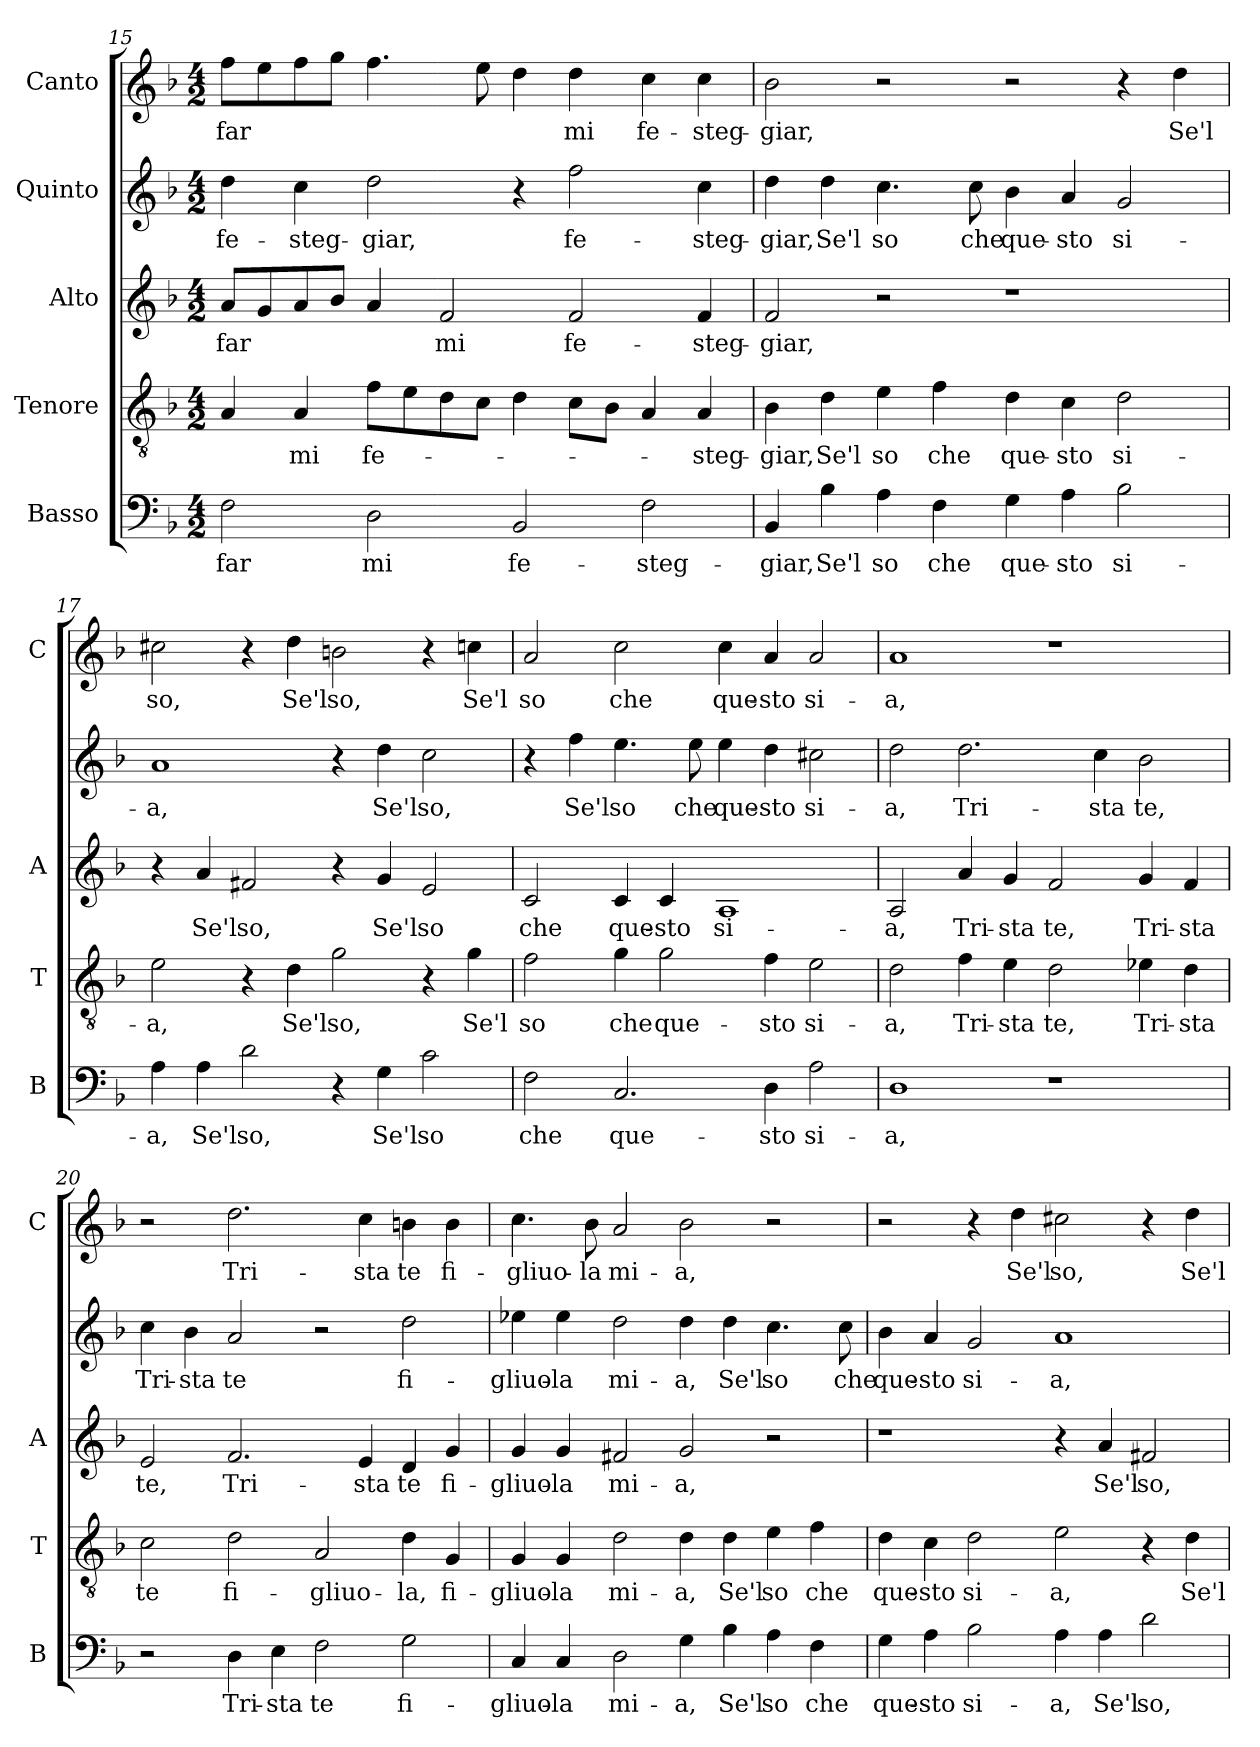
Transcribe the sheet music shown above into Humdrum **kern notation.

**kern	**text	**kern	**text	**kern	**text	**kern	**text	**kern	**text
*part5	*part5	*part4	*part4	*part3	*part3	*part2	*part2	*part1	*part1
*staff5	*staff5	*staff4	*staff4	*staff3	*staff3	*staff2	*staff2	*staff1	*staff1
*I"Basso	*	*I"Tenore	*	*I"Alto	*	*I"Quinto	*	*I"Canto	*
*I'B	*	*I'T	*	*I'A	*	*	*	*I'C	*
!!LO:LB:g=z
*clefF4	*	*clefGv2	*	*clefG2	*	*clefG2	*	*clefG2	*
*k[b-]	*	*k[b-]	*	*k[b-]	*	*k[b-]	*	*k[b-]	*
*F:	*	*F:	*	*F:	*	*F:	*	*F:	*
*M4/2	*	*M4/2	*	*M4/2	*	*M4/2	*	*M4/2	*
=15	=15	=15	=15	=15	=15	=15	=15	=15	=15
!	!LO:LY:b	!	!	!	!LO:LY:b	!	!LO:LY:b	!	!LO:LY:b
2F\	far	4A/	.	8a/L	far	4dd\	fe-	8ff\L	far
.	.	.	.	8g/	.	.	.	8ee\	.
!	!	!	!LO:LY:b	!	!	!	!LO:LY:b	!	!
.	.	4A/	mi	8a/	.	4cc\	-steg-	8ff\	.
.	.	.	.	8b-/J	.	.	.	8gg\J	.
!	!LO:LY:b	!	!LO:LY:b	!	!	!	!LO:LY:b	!	!
2D\	mi	8f\L	fe-	4a/	.	2dd\	-giar,	4.ff\	.
.	.	8e\	.	.	.	.	.	.	.
!	!	!	!	!	!LO:LY:b	!	!	!	!
.	.	8d\	.	2f/	mi	.	.	.	.
.	.	8c\J	.	.	.	.	.	8ee\	.
!	!LO:LY:b	!	!	!	!	!	!	!	!
2BB-/	fe-	4d\	.	.	.	4r	.	4dd\	.
!	!	!	!	!	!LO:LY:b	!	!LO:LY:b	!	!LO:LY:b
.	.	8c\L	.	2f/	fe-	2ff\	fe-	4dd\	mi
.	.	8B-\J	.	.	.	.	.	.	.
!	!LO:LY:b	!	!	!	!	!	!	!	!LO:LY:b
2F\	-steg-	4A/	.	.	.	.	.	4cc\	fe-
!	!	!	!LO:LY:b	!	!LO:LY:b	!	!LO:LY:b	!	!LO:LY:b
.	.	4A/	-steg-	4f/	-steg-	4cc\	-steg-	4cc\	-steg-
=16	=16	=16	=16	=16	=16	=16	=16	=16	=16
!	!LO:LY:b	!	!LO:LY:b	!	!LO:LY:b	!	!LO:LY:b	!	!LO:LY:b
4BB-/	-giar,	4B-\	-giar,	2f/	-giar,	4dd\	-giar,	2b-\	-giar,
!	!LO:LY:b	!	!LO:LY:b	!	!	!	!LO:LY:b	!	!
4B-\	Se'l	4d\	Se'l	.	.	4dd\	Se'l	.	.
!	!LO:LY:b	!	!LO:LY:b	!	!	!	!LO:LY:b	!	!
4A\	so	4e\	so	2r	.	4.cc\	so	2r	.
!	!LO:LY:b	!	!LO:LY:b	!	!	!	!	!	!
4F\	che	4f\	che	.	.	.	.	.	.
!	!	!	!	!	!	!	!LO:LY:b	!	!
.	.	.	.	.	.	8cc\	che	.	.
!	!LO:LY:b	!	!LO:LY:b	!	!	!	!LO:LY:b	!	!
4G\	que-	4d\	que-	1r	.	4b-\	que-	2r	.
!	!LO:LY:b	!	!LO:LY:b	!	!	!	!LO:LY:b	!	!
4A\	-sto	4c\	-sto	.	.	4a/	-sto	.	.
!	!LO:LY:b	!	!LO:LY:b	!	!	!	!LO:LY:b	!	!
2B-\	si-	2d\	si-	.	.	2g/	si-	4r	.
!	!	!	!	!	!	!	!	!	!LO:LY:b
.	.	.	.	.	.	.	.	4dd\	Se'l
=17	=17	=17	=17	=17	=17	=17	=17	=17	=17
!	!LO:LY:b	!	!LO:LY:b	!	!	!	!LO:LY:b	!	!LO:LY:b
4A\	-a,	2e\	-a,	4r	.	1a	-a,	2cc#X\	so,
!	!LO:LY:b	!	!	!	!LO:LY:b	!	!	!	!
4A\	Se'l	.	.	4a/	Se'l	.	.	.	.
!	!LO:LY:b	!	!	!	!LO:LY:b	!	!	!	!
2d\	so,	4r	.	2f#X/	so,	.	.	4r	.
!	!	!	!LO:LY:b	!	!	!	!	!	!LO:LY:b
.	.	4d\	Se'l	.	.	.	.	4dd\	Se'l
!	!	!	!LO:LY:b	!	!	!	!	!	!LO:LY:b
4r	.	2g\	so,	4r	.	4r	.	2bn\	so,
!	!LO:LY:b	!	!	!	!LO:LY:b	!	!LO:LY:b	!	!
4G\	Se'l	.	.	4g/	Se'l	4dd\	Se'l	.	.
!	!LO:LY:b	!	!	!	!LO:LY:b	!	!LO:LY:b	!	!
2c\	so	4r	.	2e/	so	2cc\	so,	4r	.
!	!	!	!LO:LY:b	!	!	!	!	!	!LO:LY:b
.	.	4g\	Se'l	.	.	.	.	4ccn\	Se'l
!!LO:PB:g=z
=18	=18	=18	=18	=18	=18	=18	=18	=18	=18
!	!LO:LY:b	!	!LO:LY:b	!	!LO:LY:b	!	!	!	!LO:LY:b
2F\	che	2f\	so	2c/	che	4r	.	2a/	so
!	!	!	!	!	!	!	!LO:LY:b	!	!
.	.	.	.	.	.	4ff\	Se'l	.	.
!	!LO:LY:b	!	!LO:LY:b	!	!LO:LY:b	!	!LO:LY:b	!	!LO:LY:b
2.C/	que-	4g\	che	4c/	que-	4.ee\	so	2cc\	che
!	!	!	!LO:LY:b	!	!LO:LY:b	!	!	!	!
.	.	2g\	que-	4c/	-sto	.	.	.	.
!	!	!	!	!	!	!	!LO:LY:b	!	!
.	.	.	.	.	.	8ee\	che	.	.
!	!	!	!	!	!LO:LY:b	!	!LO:LY:b	!	!LO:LY:b
.	.	.	.	1A	si-	4ee\	que-	4cc\	que-
!	!LO:LY:b	!	!LO:LY:b	!	!	!	!LO:LY:b	!	!LO:LY:b
4D\	-sto	4f\	-sto	.	.	4dd\	-sto	4a/	-sto
!	!LO:LY:b	!	!LO:LY:b	!	!	!	!LO:LY:b	!	!LO:LY:b
2A\	si-	2e\	si-	.	.	2cc#X\	si-	2a/	si-
=19	=19	=19	=19	=19	=19	=19	=19	=19	=19
!	!LO:LY:b	!	!LO:LY:b	!	!LO:LY:b	!	!LO:LY:b	!	!LO:LY:b
1D	-a,	2d\	-a,	2A/	-a,	2dd\	-a,	1a	-a,
!	!	!	!LO:LY:b	!	!LO:LY:b	!	!LO:LY:b	!	!
.	.	4f\	Tri-	4a/	Tri-	2.dd\	Tri-	.	.
!	!	!	!LO:LY:b	!	!LO:LY:b	!	!	!	!
.	.	4e\	-sta	4g/	-sta	.	.	.	.
!	!	!	!LO:LY:b	!	!LO:LY:b	!	!	!	!
1r	.	2d\	te,	2f/	te,	.	.	1r	.
!	!	!	!	!	!	!	!LO:LY:b	!	!
.	.	.	.	.	.	4cc\	-sta	.	.
!	!	!	!LO:LY:b	!	!LO:LY:b	!	!LO:LY:b	!	!
.	.	4e-X\	Tri-	4g/	Tri-	2b-\	te,	.	.
!	!	!	!LO:LY:b	!	!LO:LY:b	!	!	!	!
.	.	4d\	-sta	4f/	-sta	.	.	.	.
=20	=20	=20	=20	=20	=20	=20	=20	=20	=20
!	!	!	!LO:LY:b	!	!LO:LY:b	!	!LO:LY:b	!	!
2r	.	2c\	te	2e/	te,	4cc\	Tri-	2r	.
!	!	!	!	!	!	!	!LO:LY:b	!	!
.	.	.	.	.	.	4b-\	-sta	.	.
!	!LO:LY:b	!	!LO:LY:b	!	!LO:LY:b	!	!LO:LY:b	!	!LO:LY:b
4D\	Tri-	2d\	fi-	2.f/	Tri-	2a/	te	2.dd\	Tri-
!	!LO:LY:b	!	!	!	!	!	!	!	!
4E\	-sta	.	.	.	.	.	.	.	.
!	!LO:LY:b	!	!LO:LY:b	!	!	!	!	!	!
2F\	te	2A/	-gliuo-	.	.	2r	.	.	.
!	!	!	!	!	!LO:LY:b	!	!	!	!LO:LY:b
.	.	.	.	4e/	-sta	.	.	4cc\	-sta
!	!LO:LY:b	!	!LO:LY:b	!	!LO:LY:b	!	!LO:LY:b	!	!LO:LY:b
2G\	fi-	4d\	-la,	4d/	te	2dd\	fi-	4bn\	te
!	!	!	!LO:LY:b	!	!LO:LY:b	!	!	!	!LO:LY:b
.	.	4G/	fi-	4g/	fi-	.	.	4b\	fi-
=21	=21	=21	=21	=21	=21	=21	=21	=21	=21
!	!LO:LY:b	!	!LO:LY:b	!	!LO:LY:b	!	!LO:LY:b	!	!LO:LY:b
4C/	-gliuo-	4G/	-gliuo-	4g/	-gliuo-	4ee-X\	-gliuo-	4.cc\	-gliuo-
!	!LO:LY:b	!	!LO:LY:b	!	!LO:LY:b	!	!LO:LY:b	!	!
4C/	-la	4G/	-la	4g/	-la	4ee-\	-la	.	.
!	!	!	!	!	!	!	!	!	!LO:LY:b
.	.	.	.	.	.	.	.	8b-\	-la
!	!LO:LY:b	!	!LO:LY:b	!	!LO:LY:b	!	!LO:LY:b	!	!LO:LY:b
2D\	mi-	2d\	mi-	2f#X/	mi-	2dd\	mi-	2a/	mi-
!	!LO:LY:b	!	!LO:LY:b	!	!LO:LY:b	!	!LO:LY:b	!	!LO:LY:b
4G\	-a,	4d\	-a,	2g/	-a,	4dd\	-a,	2b-\	-a,
!	!LO:LY:b	!	!LO:LY:b	!	!	!	!LO:LY:b	!	!
4B-\	Se'l	4d\	Se'l	.	.	4dd\	Se'l	.	.
!	!LO:LY:b	!	!LO:LY:b	!	!	!	!LO:LY:b	!	!
4A\	so	4e\	so	2r	.	4.cc\	so	2r	.
!	!LO:LY:b	!	!LO:LY:b	!	!	!	!	!	!
4F\	che	4f\	che	.	.	.	.	.	.
!	!	!	!	!	!	!	!LO:LY:b	!	!
.	.	.	.	.	.	8cc\	che	.	.
!!LO:LB:g=z
=22	=22	=22	=22	=22	=22	=22	=22	=22	=22
!	!LO:LY:b	!	!LO:LY:b	!	!	!	!LO:LY:b	!	!
4G\	que-	4d\	que-	1r	.	4b-\	que-	2r	.
!	!LO:LY:b	!	!LO:LY:b	!	!	!	!LO:LY:b	!	!
4A\	-sto	4c\	-sto	.	.	4a/	-sto	.	.
!	!LO:LY:b	!	!LO:LY:b	!	!	!	!LO:LY:b	!	!
2B-\	si-	2d\	si-	.	.	2g/	si-	4r	.
!	!	!	!	!	!	!	!	!	!LO:LY:b
.	.	.	.	.	.	.	.	4dd\	Se'l
!	!LO:LY:b	!	!LO:LY:b	!	!	!	!LO:LY:b	!	!LO:LY:b
4A\	-a,	2e\	-a,	4r	.	1a	-a,	2cc#X\	so,
!	!LO:LY:b	!	!	!	!LO:LY:b	!	!	!	!
4A\	Se'l	.	.	4a/	Se'l	.	.	.	.
!	!LO:LY:b	!	!	!	!LO:LY:b	!	!	!	!
2d\	so,	4r	.	2f#X/	so,	.	.	4r	.
!	!	!	!LO:LY:b	!	!	!	!	!	!LO:LY:b
.	.	4d\	Se'l	.	.	.	.	4dd\	Se'l
=	=	=	=	=	=	=	=	=	=
*-	*-	*-	*-	*-	*-	*-	*-	*-	*-
